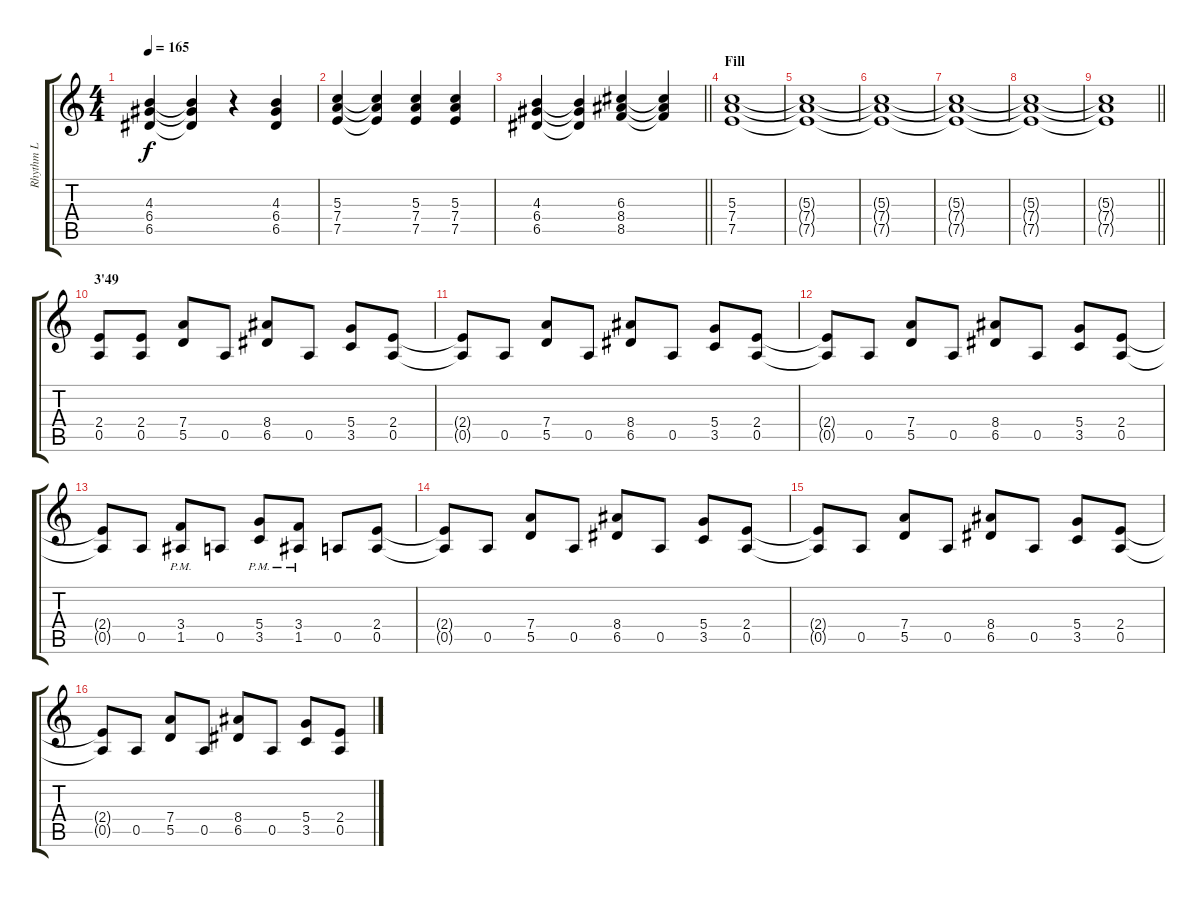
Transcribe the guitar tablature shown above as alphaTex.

\track ("Rhythm L" "Rhythm L") {instrument distortionguitar}
\staff {score tabs}
\tuning (E4 B3 G3 D3 A2 E2) {hide}
\ts (4 4)
\tempo 165
\clef g2
\ks c
(4.3 6.4 6.5).4{dy f} (4.3{t} 6.4{t} 6.5{t}).4 r.4 (4.3 6.4 6.5).4 |
(5.3 7.4 7.5).4 (5.3{t} 7.4{t} 7.5{t}).4 (5.3 7.4 7.5).4 (5.3 7.4 7.5).4 |
\barLineRight lightlight
(4.3 6.4 6.5).4 (4.3{t} 6.4{t} 6.5{t}).4 (6.3 8.4 8.5).4 (6.3{t} 8.4{t} 8.5{t}).4 |
\section ("" "Fill")
(5.3 7.4 7.5).1 |
(5.3{t} 7.4{t} 7.5{t}).1 |
(5.3{t} 7.4{t} 7.5{t}).1 |
(5.3{t} 7.4{t} 7.5{t}).1 |
(5.3{t} 7.4{t} 7.5{t}).1 |
\barLineRight lightlight
(5.3{t} 7.4{t} 7.5{t}).1 |
\section ("" "3'49")
(2.4 0.5).8 (2.4 0.5).8 (7.4 5.5).8 0.5.8 (8.4 6.5).8 0.5.8 (5.4 3.5).8 (2.4 0.5).8 |
(2.4{t} 0.5{t}).8 0.5.8 (7.4 5.5).8 0.5.8 (8.4 6.5).8 0.5.8 (5.4 3.5).8 (2.4 0.5).8 |
(2.4{t} 0.5{t}).8 0.5.8 (7.4 5.5).8 0.5.8 (8.4 6.5).8 0.5.8 (5.4 3.5).8 (2.4 0.5).8 |
(2.4{t} 0.5{t}).8 0.5.8 (3.4{pm} 1.5{pm}).8 0.5.8 (5.4{pm} 3.5{pm}).8 (3.4{pm} 1.5{pm}).8 0.5.8 (2.4 0.5).8 |
(2.4{t} 0.5{t}).8 0.5.8 (7.4 5.5).8 0.5.8 (8.4 6.5).8 0.5.8 (5.4 3.5).8 (2.4 0.5).8 |
(2.4{t} 0.5{t}).8 0.5.8 (7.4 5.5).8 0.5.8 (8.4 6.5).8 0.5.8 (5.4 3.5).8 (2.4 0.5).8 |
(2.4{t} 0.5{t}).8 0.5.8 (7.4 5.5).8 0.5.8 (8.4 6.5).8 0.5.8 (5.4 3.5).8 (2.4 0.5).8
